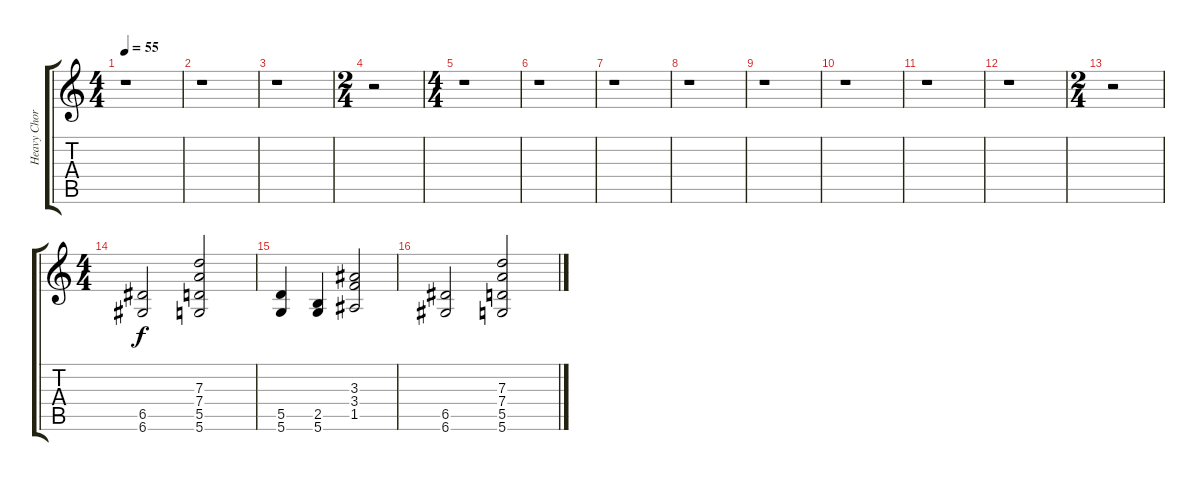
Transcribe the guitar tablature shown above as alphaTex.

\track ("Heavy Chords" "Heavy Chor") {instrument overdrivenguitar}
\staff {score tabs}
\tuning (E4 B3 G3 D3 A2 D2) {hide}
\ts (4 4)
\tempo 55
\clef g2
\ks c
r.1{dy f instrument overdrivenguitar} |
r.1 |
r.1 |
\ts (2 4)
r.2 |
\ts (4 4)
r.1 |
r.1 |
r.1 |
r.1 |
r.1 |
r.1 |
r.1 |
r.1 |
\ts (2 4)
r.2 |
\ts (4 4)
(6.5 6.6).2 (7.3 7.4 5.5 5.6).2 |
(5.5 5.6).4 (2.5 5.6).4 (3.3 3.4 1.5).2 |
(6.5 6.6).2 (7.3 7.4 5.5 5.6).2
